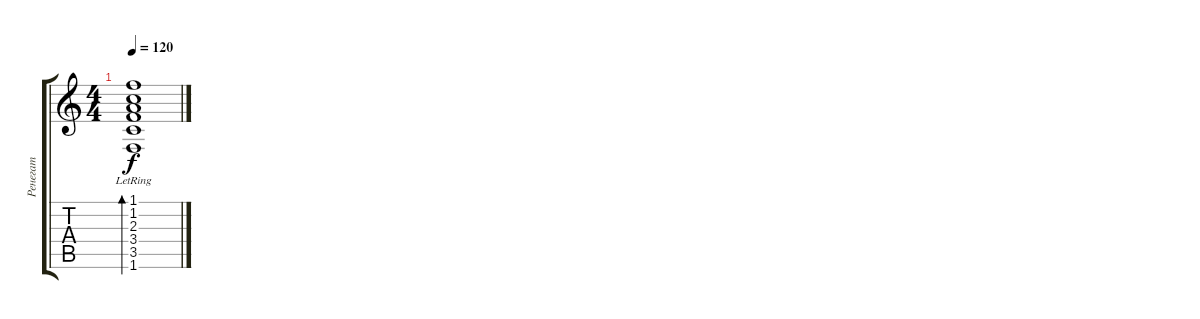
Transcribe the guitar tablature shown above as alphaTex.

\track ("Ренегат" "Ренегат") {instrument distortionguitar}
\staff {score tabs}
\tuning (E4 B3 G3 D3 A2 E2) {hide}
\ts (4 4)
\tempo 120
\clef g2
\ks c
(1.1 1.2 2.3 3.4 3.5 1.6{lr}).1{bd 480 dy f}
